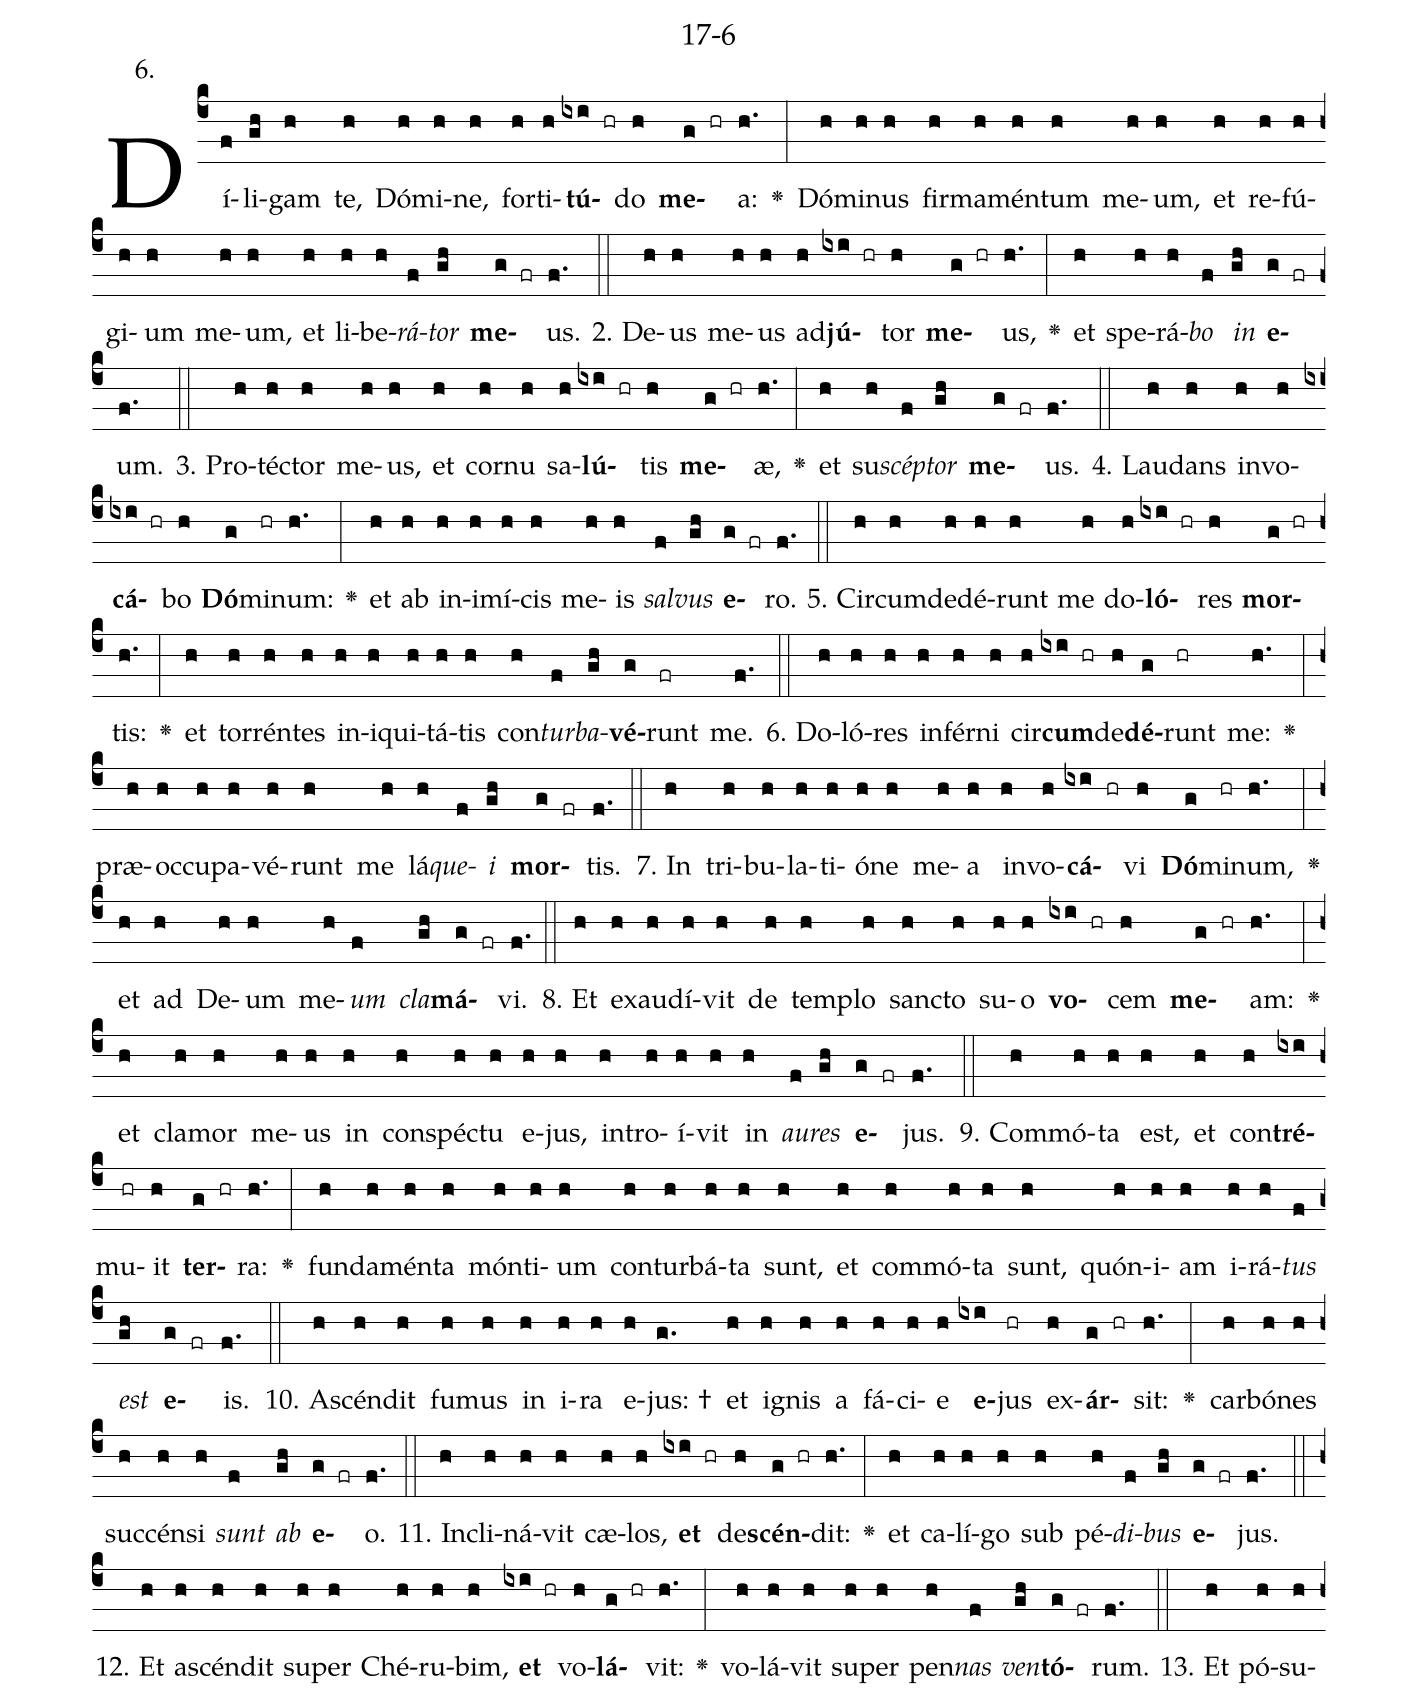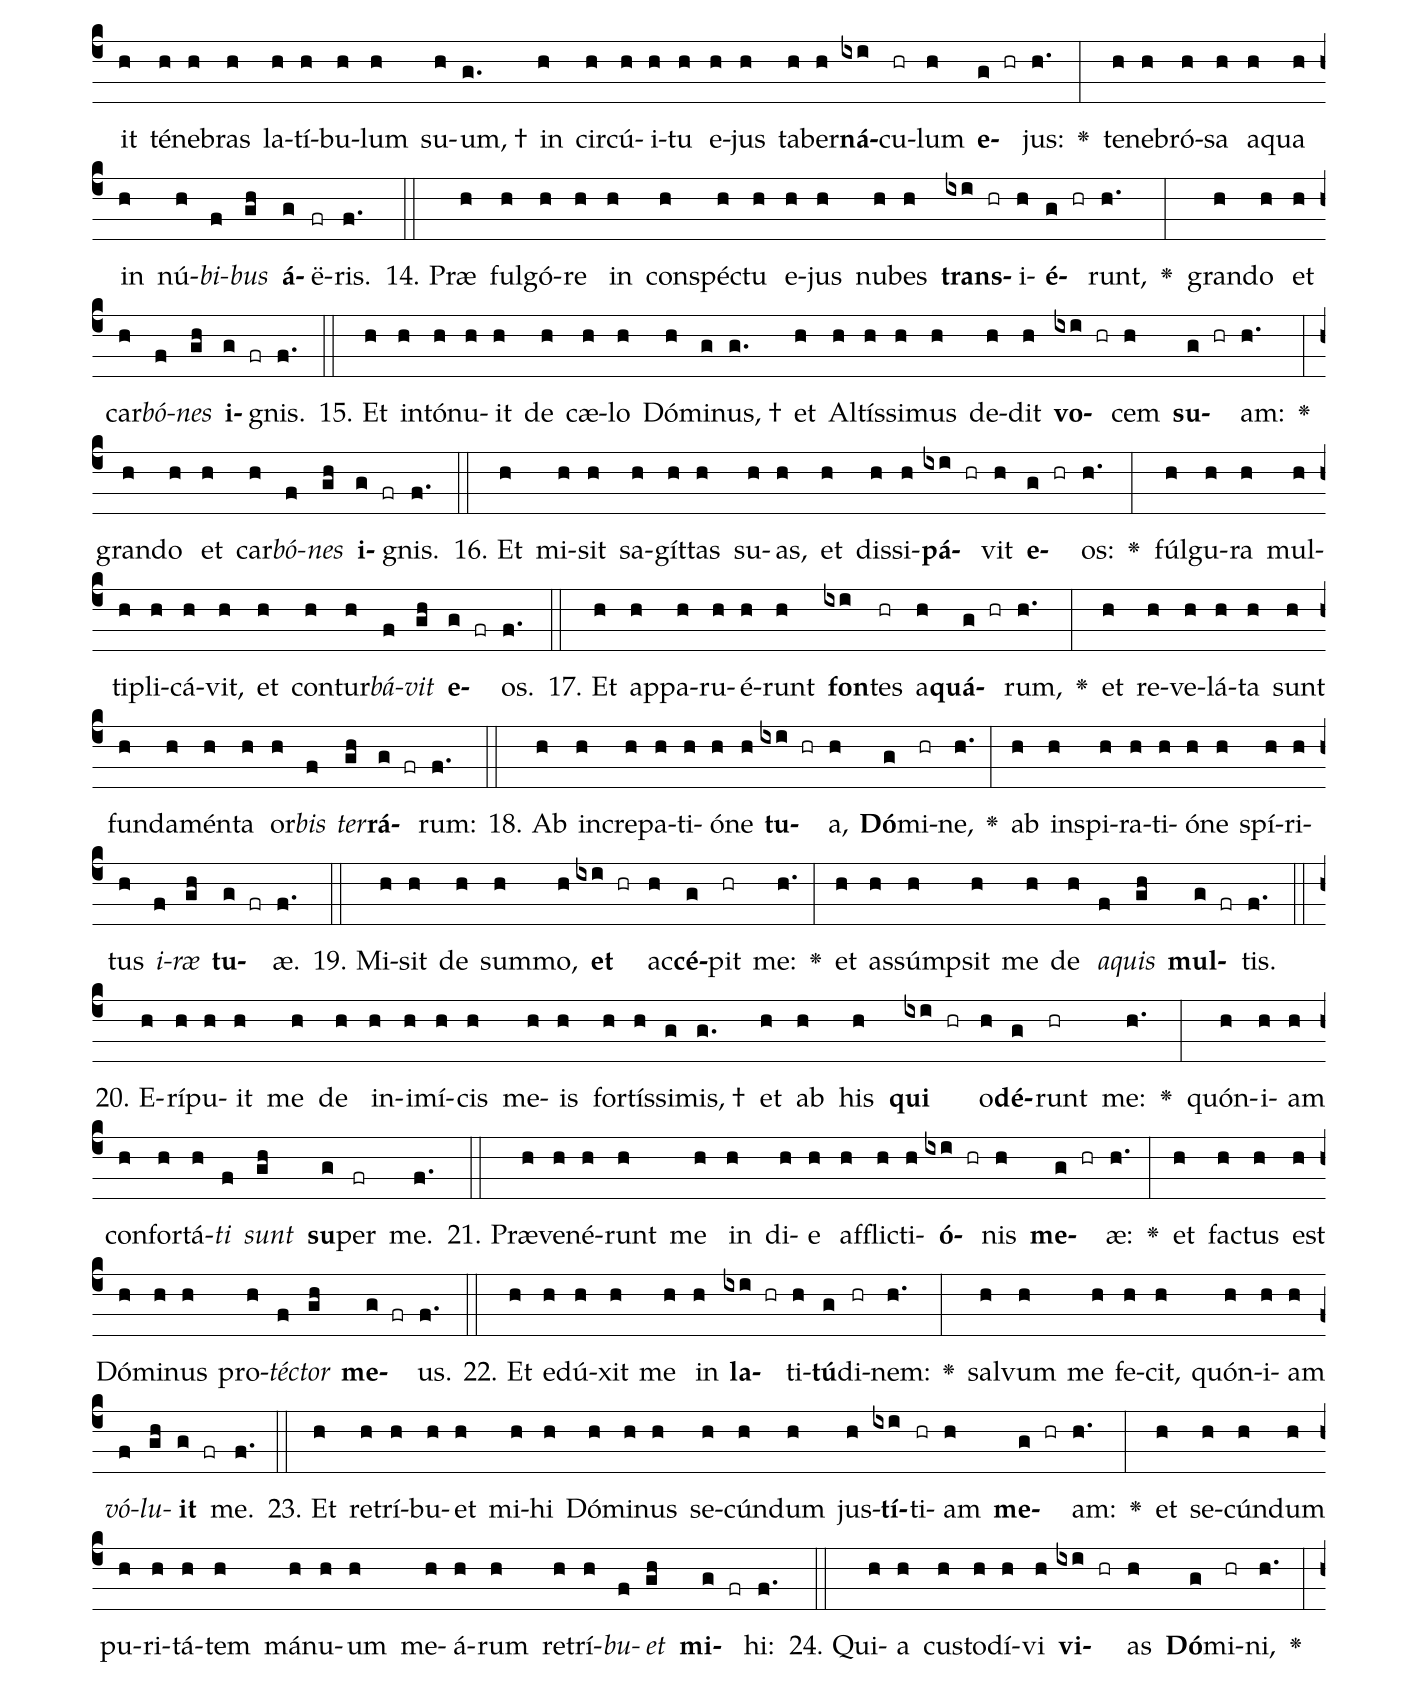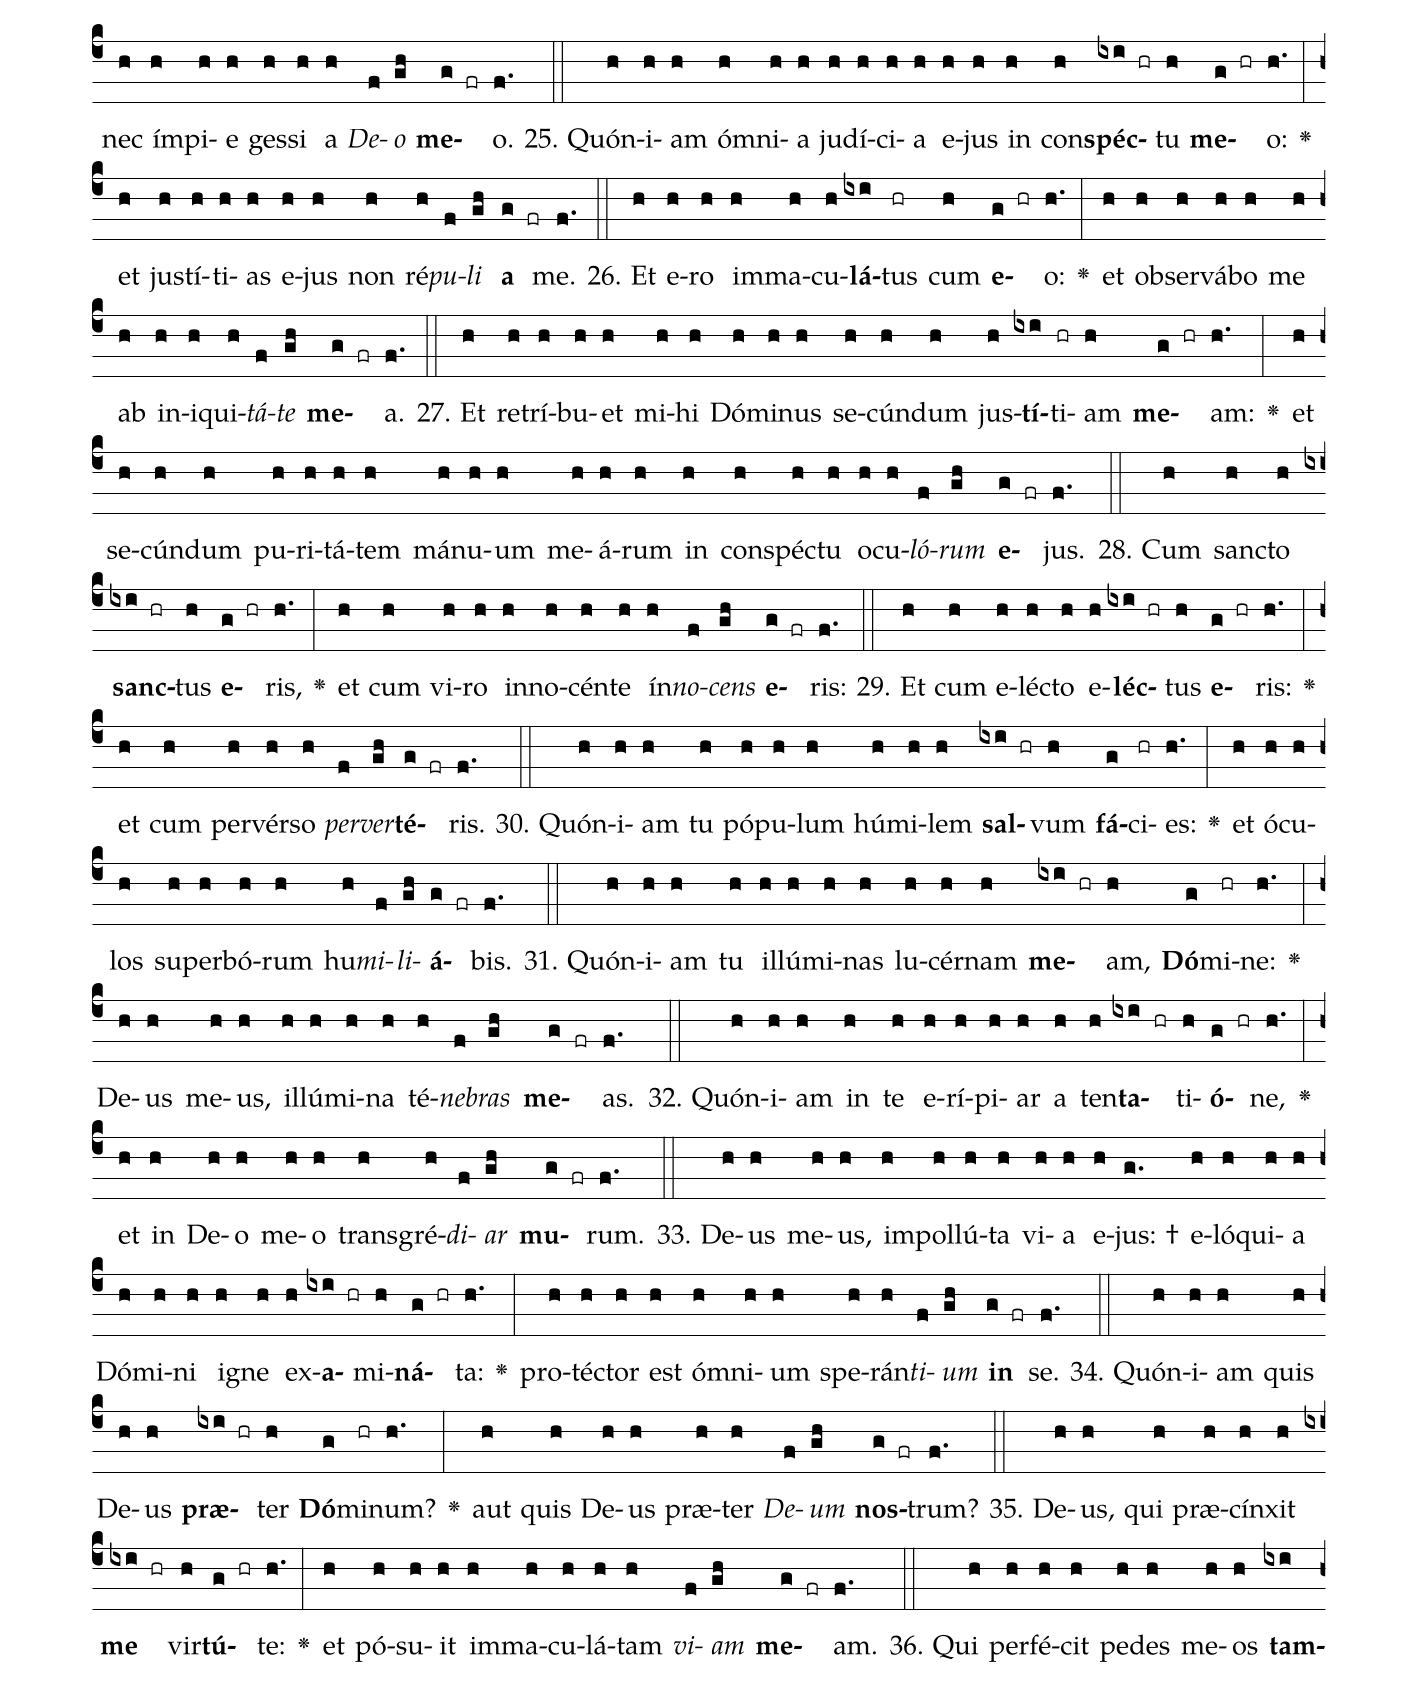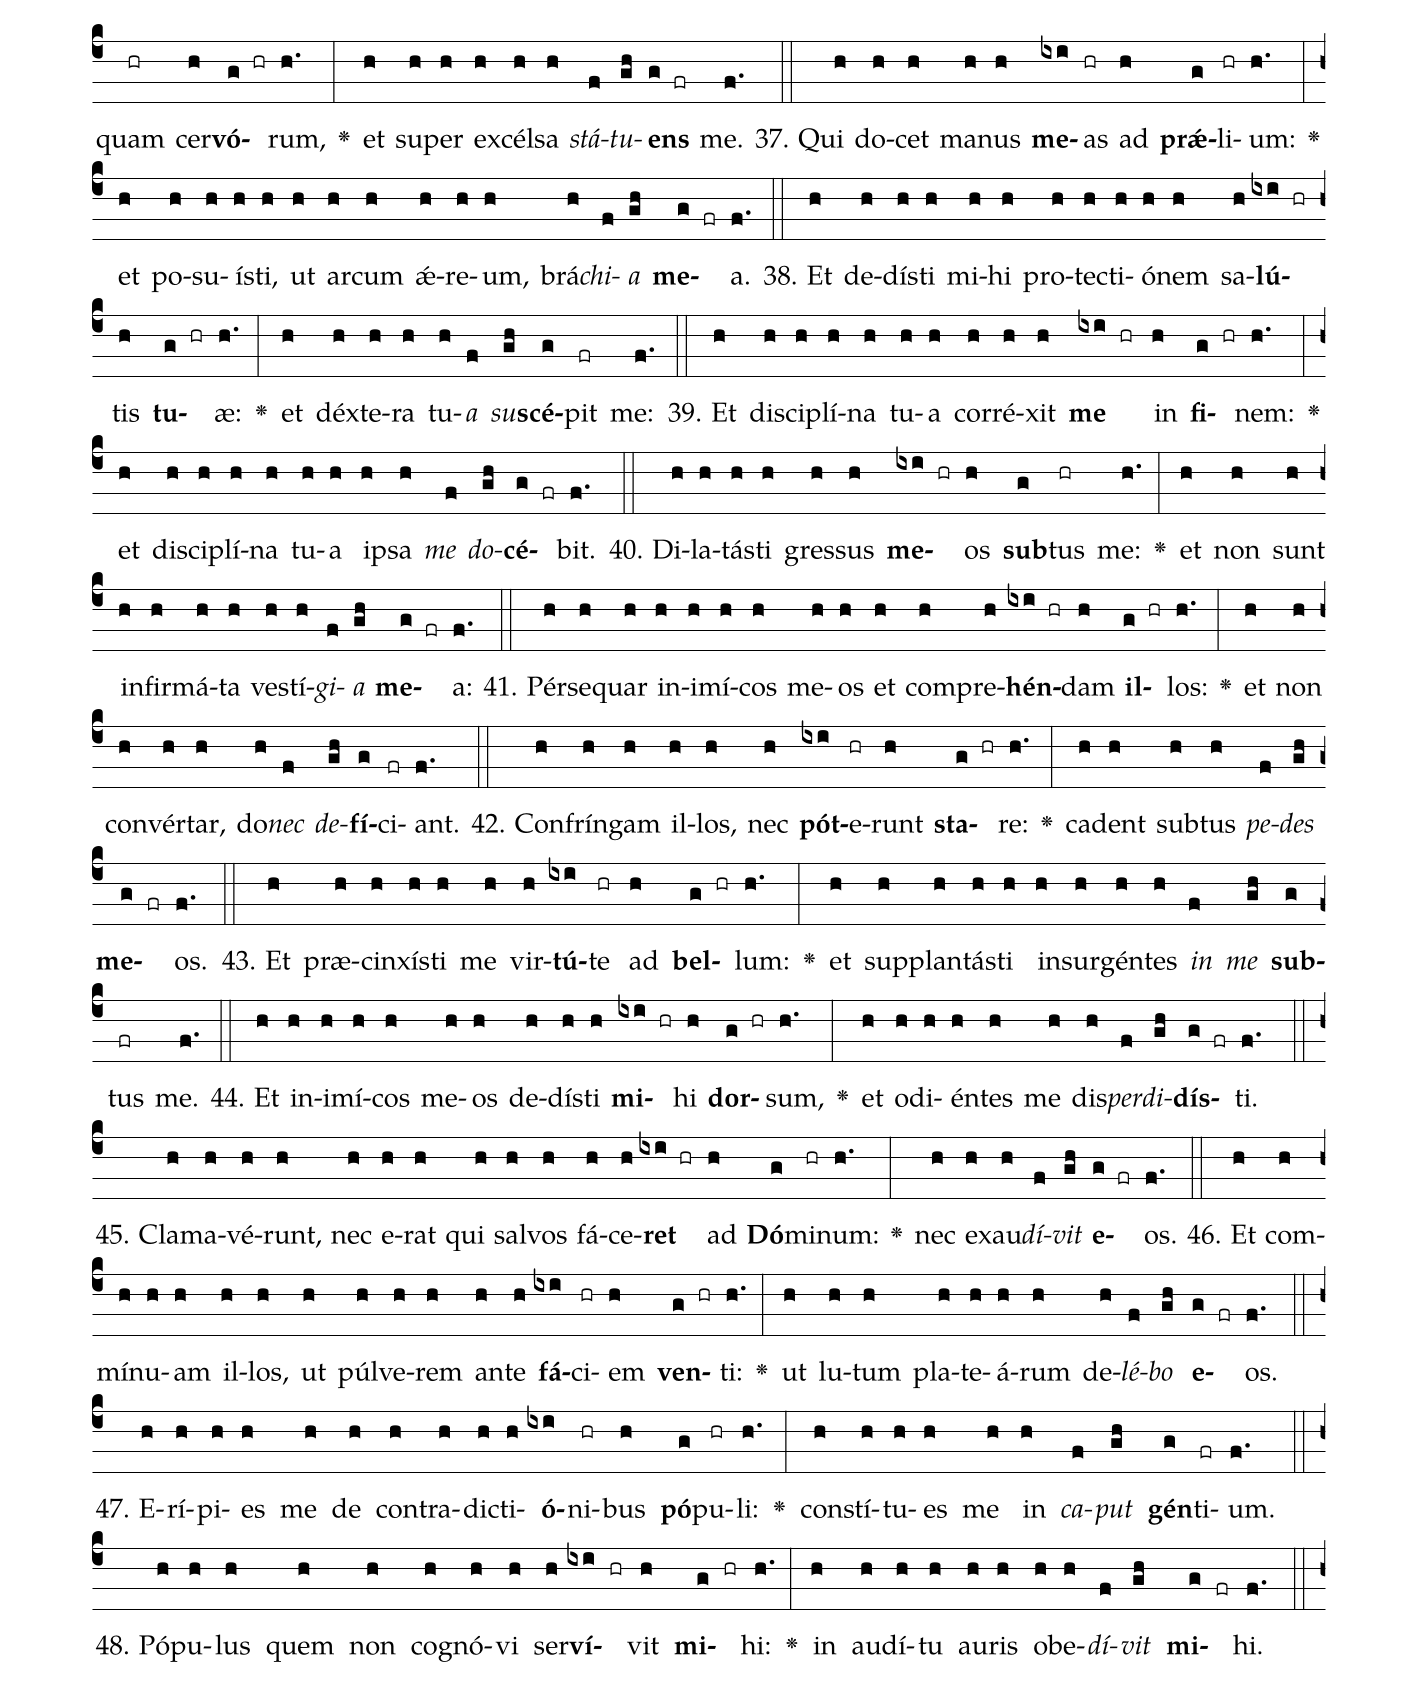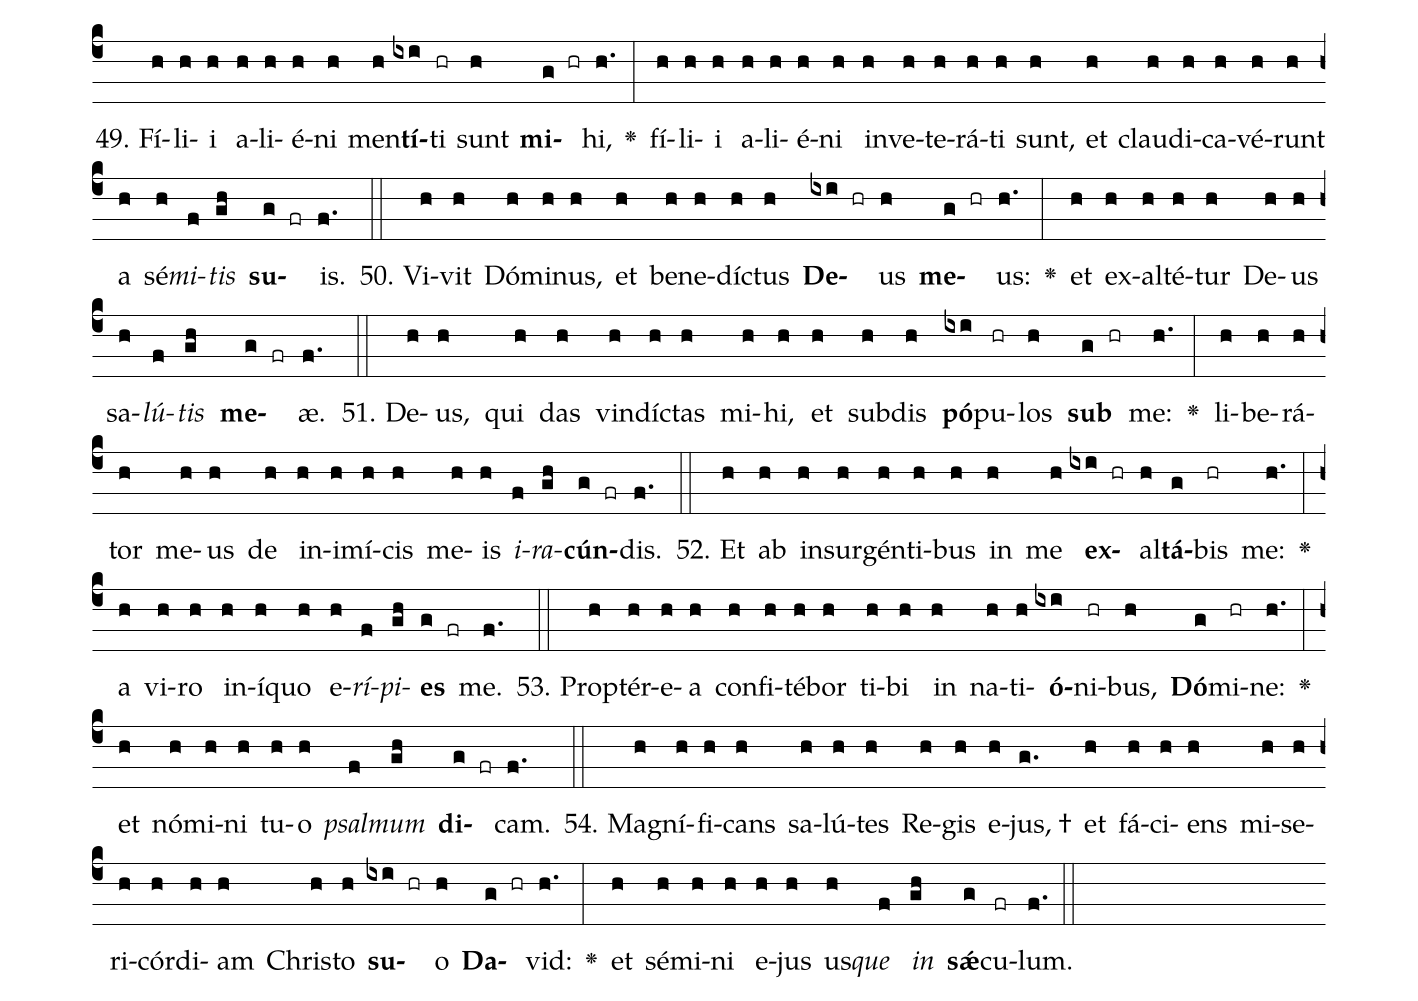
name: 17-6;
annotation: 6.;
%%
(c4)Dí(f)li(gh)gam(h) te,(h) Dó(h)mi(h)ne,(h) for(h)ti(h)<b>tú</b>(ixi hr)do(h) <b>me</b>(g hr)a:(h.) <v>\greheightstar</v>(:) Dó(h)mi(h)nus(h) fir(h)ma(h)mén(h)tum(h) me(h)um,(h) et(h) re(h)fú(h)gi(h)um(h) me(h)um,(h) et(h) li(h)be(h)<i>rá</i>(f)<i>tor</i>(gh) <b>me</b>(g fr)us.(f.) (::)
2. De(h)us(h) me(h)us(h) ad(h)<b>jú</b>(ixi hr)tor(h) <b>me</b>(g hr)us,(h.) <v>\greheightstar</v>(:) et(h) spe(h)rá(h)<i>bo</i>(f) <i>in</i>(gh) <b>e</b>(g fr)um.(f.) (::)
3. Pro(h)téc(h)tor(h) me(h)us,(h) et(h) cor(h)nu(h) sa(h)<b>lú</b>(ixi hr)tis(h) <b>me</b>(g hr)æ,(h.) <v>\greheightstar</v>(:) et(h) su(h)<i>scép</i>(f)<i>tor</i>(gh) <b>me</b>(g fr)us.(f.) (::)
4. Lau(h)dans(h) in(h)vo(h)<b>cá</b>(ixi hr)bo(h) <b>Dó</b>(g)mi(hr)num:(h.) <v>\greheightstar</v>(:) et(h) ab(h) in(h)i(h)mí(h)cis(h) me(h)is(h) <i>sal</i>(f)<i>vus</i>(gh) <b>e</b>(g fr)ro.(f.) (::)
5. Cir(h)cum(h)de(h)dé(h)runt(h) me(h) do(h)<b>ló</b>(ixi hr)res(h) <b>mor</b>(g hr)tis:(h.) <v>\greheightstar</v>(:) et(h) tor(h)rén(h)tes(h) in(h)i(h)qui(h)tá(h)tis(h) con(h)<i>tur</i>(f)<i>ba</i>(gh)<b>vé</b>(g)runt(fr) me.(f.) (::)
6. Do(h)ló(h)res(h) in(h)fér(h)ni(h) cir(h)<b>cum</b>(ixi hr)de(h)<b>dé</b>(g)runt(hr) me:(h.) <v>\greheightstar</v>(:) præ(h)oc(h)cu(h)pa(h)vé(h)runt(h) me(h) lá(h)<i>que</i>(f)<i>i</i>(gh) <b>mor</b>(g fr)tis.(f.) (::)
7. In(h) tri(h)bu(h)la(h)ti(h)ó(h)ne(h) me(h)a(h) in(h)vo(h)<b>cá</b>(ixi hr)vi(h) <b>Dó</b>(g)mi(hr)num,(h.) <v>\greheightstar</v>(:) et(h) ad(h) De(h)um(h) me(h)<i>um</i>(f) <i>cla</i>(gh)<b>má</b>(g fr)vi.(f.) (::)
8. Et(h) ex(h)au(h)dí(h)vit(h) de(h) tem(h)plo(h) sanc(h)to(h) su(h)o(h) <b>vo</b>(ixi hr)cem(h) <b>me</b>(g hr)am:(h.) <v>\greheightstar</v>(:) et(h) cla(h)mor(h) me(h)us(h) in(h) con(h)spéc(h)tu(h) e(h)jus,(h) in(h)tro(h)í(h)vit(h) in(h) <i>au</i>(f)<i>res</i>(gh) <b>e</b>(g fr)jus.(f.) (::)
9. Com(h)mó(h)ta(h) est,(h) et(h) con(h)<b>tré</b>(ixi)mu(hr)it(h) <b>ter</b>(g hr)ra:(h.) <v>\greheightstar</v>(:) fun(h)da(h)mén(h)ta(h) món(h)ti(h)um(h) con(h)tur(h)bá(h)ta(h) sunt,(h) et(h) com(h)mó(h)ta(h) sunt,(h) quón(h)i(h)am(h) i(h)rá(h)<i>tus</i>(f) <i>est</i>(gh) <b>e</b>(g fr)is.(f.) (::)
10. A(h)scén(h)dit(h) fu(h)mus(h) in(h) i(h)ra(h) e(h)jus: †(g.) et(h) i(h)gnis(h) a(h) fá(h)ci(h)e(h) <b>e</b>(ixi)jus(hr) ex(h)<b>ár</b>(g hr)sit:(h.) <v>\greheightstar</v>(:) car(h)bó(h)nes(h) suc(h)cén(h)si(h) <i>sunt</i>(f) <i>ab</i>(gh) <b>e</b>(g fr)o.(f.) (::)
11. In(h)cli(h)ná(h)vit(h) cæ(h)los,(h) <b>et</b>(ixi hr) de(h)<b>scén</b>(g hr)dit:(h.) <v>\greheightstar</v>(:) et(h) ca(h)lí(h)go(h) sub(h) pé(h)<i>di</i>(f)<i>bus</i>(gh) <b>e</b>(g fr)jus.(f.) (::)
12. Et(h) a(h)scén(h)dit(h) su(h)per(h) Ché(h)ru(h)bim,(h) <b>et</b>(ixi hr) vo(h)<b>lá</b>(g hr)vit:(h.) <v>\greheightstar</v>(:) vo(h)lá(h)vit(h) su(h)per(h) pen(h)<i>nas</i>(f) <i>ven</i>(gh)<b>tó</b>(g fr)rum.(f.) (::)
13. Et(h) pó(h)su(h)it(h) té(h)ne(h)bras(h) la(h)tí(h)bu(h)lum(h) su(h)um, †(g.) in(h) cir(h)cú(h)i(h)tu(h) e(h)jus(h) ta(h)ber(h)<b>ná</b>(ixi)cu(hr)lum(h) <b>e</b>(g hr)jus:(h.) <v>\greheightstar</v>(:) te(h)ne(h)bró(h)sa(h) a(h)qua(h) in(h) nú(h)<i>bi</i>(f)<i>bus</i>(gh) <b>á</b>(g)ë(fr)ris.(f.) (::)
14. Præ(h) ful(h)gó(h)re(h) in(h) con(h)spéc(h)tu(h) e(h)jus(h) nu(h)bes(h) <b>trans</b>(ixi hr)i(h)<b>é</b>(g hr)runt,(h.) <v>\greheightstar</v>(:) gran(h)do(h) et(h) car(h)<i>bó</i>(f)<i>nes</i>(gh) <b>i</b>(g fr)gnis.(f.) (::)
15. Et(h) in(h)tó(h)nu(h)it(h) de(h) cæ(h)lo(h) Dó(h)mi(g)nus, †(g.) et(h) Al(h)tís(h)si(h)mus(h) de(h)dit(h) <b>vo</b>(ixi hr)cem(h) <b>su</b>(g hr)am:(h.) <v>\greheightstar</v>(:) gran(h)do(h) et(h) car(h)<i>bó</i>(f)<i>nes</i>(gh) <b>i</b>(g fr)gnis.(f.) (::)
16. Et(h) mi(h)sit(h) sa(h)gít(h)tas(h) su(h)as,(h) et(h) dis(h)si(h)<b>pá</b>(ixi hr)vit(h) <b>e</b>(g hr)os:(h.) <v>\greheightstar</v>(:) fúl(h)gu(h)ra(h) mul(h)ti(h)pli(h)cá(h)vit,(h) et(h) con(h)tur(h)<i>bá</i>(f)<i>vit</i>(gh) <b>e</b>(g fr)os.(f.) (::)
17. Et(h) ap(h)pa(h)ru(h)é(h)runt(h) <b>fon</b>(ixi)tes(hr) a(h)<b>quá</b>(g hr)rum,(h.) <v>\greheightstar</v>(:) et(h) re(h)ve(h)lá(h)ta(h) sunt(h) fun(h)da(h)mén(h)ta(h) or(h)<i>bis</i>(f) <i>ter</i>(gh)<b>rá</b>(g fr)rum:(f.) (::)
18. Ab(h) in(h)cre(h)pa(h)ti(h)ó(h)ne(h) <b>tu</b>(ixi hr)a,(h) <b>Dó</b>(g)mi(hr)ne,(h.) <v>\greheightstar</v>(:) ab(h) in(h)spi(h)ra(h)ti(h)ó(h)ne(h) spí(h)ri(h)tus(h) <i>i</i>(f)<i>ræ</i>(gh) <b>tu</b>(g fr)æ.(f.) (::)
19. Mi(h)sit(h) de(h) sum(h)mo,(h) <b>et</b>(ixi hr) ac(h)<b>cé</b>(g)pit(hr) me:(h.) <v>\greheightstar</v>(:) et(h) as(h)súmp(h)sit(h) me(h) de(h) <i>a</i>(f)<i>quis</i>(gh) <b>mul</b>(g fr)tis.(f.) (::)
20. E(h)rí(h)pu(h)it(h) me(h) de(h) in(h)i(h)mí(h)cis(h) me(h)is(h) for(h)tís(h)si(g)mis, †(g.) et(h) ab(h) his(h) <b>qui</b>(ixi hr) o(h)<b>dé</b>(g)runt(hr) me:(h.) <v>\greheightstar</v>(:) quón(h)i(h)am(h) con(h)for(h)tá(h)<i>ti</i>(f) <i>sunt</i>(gh) <b>su</b>(g)per(fr) me.(f.) (::)
21. Præ(h)ve(h)né(h)runt(h) me(h) in(h) di(h)e(h) af(h)flic(h)ti(h)<b>ó</b>(ixi hr)nis(h) <b>me</b>(g hr)æ:(h.) <v>\greheightstar</v>(:) et(h) fac(h)tus(h) est(h) Dó(h)mi(h)nus(h) pro(h)<i>téc</i>(f)<i>tor</i>(gh) <b>me</b>(g fr)us.(f.) (::)
22. Et(h) e(h)dú(h)xit(h) me(h) in(h) <b>la</b>(ixi hr)ti(h)<b>tú</b>(g)di(hr)nem:(h.) <v>\greheightstar</v>(:) sal(h)vum(h) me(h) fe(h)cit,(h) quón(h)i(h)am(h) <i>vó</i>(f)<i>lu</i>(gh)<b>it</b>(g fr) me.(f.) (::)
23. Et(h) re(h)trí(h)bu(h)et(h) mi(h)hi(h) Dó(h)mi(h)nus(h) se(h)cún(h)dum(h) jus(h)<b>tí</b>(ixi)ti(hr)am(h) <b>me</b>(g hr)am:(h.) <v>\greheightstar</v>(:) et(h) se(h)cún(h)dum(h) pu(h)ri(h)tá(h)tem(h) má(h)nu(h)um(h) me(h)á(h)rum(h) re(h)trí(h)<i>bu</i>(f)<i>et</i>(gh) <b>mi</b>(g fr)hi:(f.) (::)
24. Qui(h)a(h) cus(h)to(h)dí(h)vi(h) <b>vi</b>(ixi hr)as(h) <b>Dó</b>(g)mi(hr)ni,(h.) <v>\greheightstar</v>(:) nec(h) ím(h)pi(h)e(h) ges(h)si(h) a(h) <i>De</i>(f)<i>o</i>(gh) <b>me</b>(g fr)o.(f.) (::)
25. Quón(h)i(h)am(h) óm(h)ni(h)a(h) ju(h)dí(h)ci(h)a(h) e(h)jus(h) in(h) con(h)<b>spéc</b>(ixi hr)tu(h) <b>me</b>(g hr)o:(h.) <v>\greheightstar</v>(:) et(h) jus(h)tí(h)ti(h)as(h) e(h)jus(h) non(h) ré(h)<i>pu</i>(f)<i>li</i>(gh) <b>a</b>(g fr) me.(f.) (::)
26. Et(h) e(h)ro(h) im(h)ma(h)cu(h)<b>lá</b>(ixi)tus(hr) cum(h) <b>e</b>(g hr)o:(h.) <v>\greheightstar</v>(:) et(h) ob(h)ser(h)vá(h)bo(h) me(h) ab(h) in(h)i(h)qui(h)<i>tá</i>(f)<i>te</i>(gh) <b>me</b>(g fr)a.(f.) (::)
27. Et(h) re(h)trí(h)bu(h)et(h) mi(h)hi(h) Dó(h)mi(h)nus(h) se(h)cún(h)dum(h) jus(h)<b>tí</b>(ixi)ti(hr)am(h) <b>me</b>(g hr)am:(h.) <v>\greheightstar</v>(:) et(h) se(h)cún(h)dum(h) pu(h)ri(h)tá(h)tem(h) má(h)nu(h)um(h) me(h)á(h)rum(h) in(h) con(h)spéc(h)tu(h) o(h)cu(h)<i>ló</i>(f)<i>rum</i>(gh) <b>e</b>(g fr)jus.(f.) (::)
28. Cum(h) sanc(h)to(h) <b>sanc</b>(ixi hr)tus(h) <b>e</b>(g hr)ris,(h.) <v>\greheightstar</v>(:) et(h) cum(h) vi(h)ro(h) in(h)no(h)cén(h)te(h) ín(h)<i>no</i>(f)<i>cens</i>(gh) <b>e</b>(g fr)ris:(f.) (::)
29. Et(h) cum(h) e(h)léc(h)to(h) e(h)<b>léc</b>(ixi hr)tus(h) <b>e</b>(g hr)ris:(h.) <v>\greheightstar</v>(:) et(h) cum(h) per(h)vér(h)so(h) <i>per</i>(f)<i>ver</i>(gh)<b>té</b>(g fr)ris.(f.) (::)
30. Quón(h)i(h)am(h) tu(h) pó(h)pu(h)lum(h) hú(h)mi(h)lem(h) <b>sal</b>(ixi hr)vum(h) <b>fá</b>(g)ci(hr)es:(h.) <v>\greheightstar</v>(:) et(h) ó(h)cu(h)los(h) su(h)per(h)bó(h)rum(h) hu(h)<i>mi</i>(f)<i>li</i>(gh)<b>á</b>(g fr)bis.(f.) (::)
31. Quón(h)i(h)am(h) tu(h) il(h)lú(h)mi(h)nas(h) lu(h)cér(h)nam(h) <b>me</b>(ixi hr)am,(h) <b>Dó</b>(g)mi(hr)ne:(h.) <v>\greheightstar</v>(:) De(h)us(h) me(h)us,(h) il(h)lú(h)mi(h)na(h) té(h)<i>ne</i>(f)<i>bras</i>(gh) <b>me</b>(g fr)as.(f.) (::)
32. Quón(h)i(h)am(h) in(h) te(h) e(h)rí(h)pi(h)ar(h) a(h) ten(h)<b>ta</b>(ixi hr)ti(h)<b>ó</b>(g hr)ne,(h.) <v>\greheightstar</v>(:) et(h) in(h) De(h)o(h) me(h)o(h) trans(h)gré(h)<i>di</i>(f)<i>ar</i>(gh) <b>mu</b>(g fr)rum.(f.) (::)
33. De(h)us(h) me(h)us,(h) im(h)pol(h)lú(h)ta(h) vi(h)a(h) e(h)jus: †(g.) e(h)ló(h)qui(h)a(h) Dó(h)mi(h)ni(h) i(h)gne(h) ex(h)<b>a</b>(ixi hr)mi(h)<b>ná</b>(g hr)ta:(h.) <v>\greheightstar</v>(:) pro(h)téc(h)tor(h) est(h) óm(h)ni(h)um(h) spe(h)rán(h)<i>ti</i>(f)<i>um</i>(gh) <b>in</b>(g fr) se.(f.) (::)
34. Quón(h)i(h)am(h) quis(h) De(h)us(h) <b>præ</b>(ixi hr)ter(h) <b>Dó</b>(g)mi(hr)num?(h.) <v>\greheightstar</v>(:) aut(h) quis(h) De(h)us(h) præ(h)ter(h) <i>De</i>(f)<i>um</i>(gh) <b>nos</b>(g fr)trum?(f.) (::)
35. De(h)us,(h) qui(h) præ(h)cín(h)xit(h) <b>me</b>(ixi hr) vir(h)<b>tú</b>(g hr)te:(h.) <v>\greheightstar</v>(:) et(h) pó(h)su(h)it(h) im(h)ma(h)cu(h)lá(h)tam(h) <i>vi</i>(f)<i>am</i>(gh) <b>me</b>(g fr)am.(f.) (::)
36. Qui(h) per(h)fé(h)cit(h) pe(h)des(h) me(h)os(h) <b>tam</b>(ixi)quam(hr) cer(h)<b>vó</b>(g hr)rum,(h.) <v>\greheightstar</v>(:) et(h) su(h)per(h) ex(h)cél(h)sa(h) <i>stá</i>(f)<i>tu</i>(gh)<b>ens</b>(g fr) me.(f.) (::)
37. Qui(h) do(h)cet(h) ma(h)nus(h) <b>me</b>(ixi)as(hr) ad(h) <b>prǽ</b>(g)li(hr)um:(h.) <v>\greheightstar</v>(:) et(h) po(h)su(h)ís(h)ti,(h) ut(h) ar(h)cum(h) ǽ(h)re(h)um,(h) brá(h)<i>chi</i>(f)<i>a</i>(gh) <b>me</b>(g fr)a.(f.) (::)
38. Et(h) de(h)dís(h)ti(h) mi(h)hi(h) pro(h)tec(h)ti(h)ó(h)nem(h) sa(h)<b>lú</b>(ixi hr)tis(h) <b>tu</b>(g hr)æ:(h.) <v>\greheightstar</v>(:) et(h) déx(h)te(h)ra(h) tu(h)<i>a</i>(f) <i>su</i>(gh)<b>scé</b>(g)pit(fr) me:(f.) (::)
39. Et(h) di(h)sci(h)plí(h)na(h) tu(h)a(h) cor(h)ré(h)xit(h) <b>me</b>(ixi hr) in(h) <b>fi</b>(g hr)nem:(h.) <v>\greheightstar</v>(:) et(h) di(h)sci(h)plí(h)na(h) tu(h)a(h) ip(h)sa(h) <i>me</i>(f) <i>do</i>(gh)<b>cé</b>(g fr)bit.(f.) (::)
40. Di(h)la(h)tás(h)ti(h) gres(h)sus(h) <b>me</b>(ixi hr)os(h) <b>sub</b>(g)tus(hr) me:(h.) <v>\greheightstar</v>(:) et(h) non(h) sunt(h) in(h)fir(h)má(h)ta(h) ves(h)tí(h)<i>gi</i>(f)<i>a</i>(gh) <b>me</b>(g fr)a:(f.) (::)
41. Pér(h)se(h)quar(h) in(h)i(h)mí(h)cos(h) me(h)os(h) et(h) com(h)pre(h)<b>hén</b>(ixi hr)dam(h) <b>il</b>(g hr)los:(h.) <v>\greheightstar</v>(:) et(h) non(h) con(h)vér(h)tar,(h) do(h)<i>nec</i>(f) <i>de</i>(gh)<b>fí</b>(g)ci(fr)ant.(f.) (::)
42. Con(h)frín(h)gam(h) il(h)los,(h) nec(h) <b>pót</b>(ixi)e(hr)runt(h) <b>sta</b>(g hr)re:(h.) <v>\greheightstar</v>(:) ca(h)dent(h) sub(h)tus(h) <i>pe</i>(f)<i>des</i>(gh) <b>me</b>(g fr)os.(f.) (::)
43. Et(h) præ(h)cin(h)xís(h)ti(h) me(h) vir(h)<b>tú</b>(ixi)te(hr) ad(h) <b>bel</b>(g hr)lum:(h.) <v>\greheightstar</v>(:) et(h) sup(h)plan(h)tás(h)ti(h) in(h)sur(h)gén(h)tes(h) <i>in</i>(f) <i>me</i>(gh) <b>sub</b>(g)tus(fr) me.(f.) (::)
44. Et(h) in(h)i(h)mí(h)cos(h) me(h)os(h) de(h)dís(h)ti(h) <b>mi</b>(ixi hr)hi(h) <b>dor</b>(g hr)sum,(h.) <v>\greheightstar</v>(:) et(h) o(h)di(h)én(h)tes(h) me(h) dis(h)<i>per</i>(f)<i>di</i>(gh)<b>dís</b>(g fr)ti.(f.) (::)
45. Cla(h)ma(h)vé(h)runt,(h) nec(h) e(h)rat(h) qui(h) sal(h)vos(h) fá(h)ce(h)<b>ret</b>(ixi hr) ad(h) <b>Dó</b>(g)mi(hr)num:(h.) <v>\greheightstar</v>(:) nec(h) ex(h)au(h)<i>dí</i>(f)<i>vit</i>(gh) <b>e</b>(g fr)os.(f.) (::)
46. Et(h) com(h)mí(h)nu(h)am(h) il(h)los,(h) ut(h) púl(h)ve(h)rem(h) an(h)te(h) <b>fá</b>(ixi)ci(hr)em(h) <b>ven</b>(g hr)ti:(h.) <v>\greheightstar</v>(:) ut(h) lu(h)tum(h) pla(h)te(h)á(h)rum(h) de(h)<i>lé</i>(f)<i>bo</i>(gh) <b>e</b>(g fr)os.(f.) (::)
47. E(h)rí(h)pi(h)es(h) me(h) de(h) con(h)tra(h)dic(h)ti(h)<b>ó</b>(ixi)ni(hr)bus(h) <b>pó</b>(g)pu(hr)li:(h.) <v>\greheightstar</v>(:) con(h)stí(h)tu(h)es(h) me(h) in(h) <i>ca</i>(f)<i>put</i>(gh) <b>gén</b>(g)ti(fr)um.(f.) (::)
48. Pó(h)pu(h)lus(h) quem(h) non(h) co(h)gnó(h)vi(h) ser(h)<b>ví</b>(ixi hr)vit(h) <b>mi</b>(g hr)hi:(h.) <v>\greheightstar</v>(:) in(h) au(h)dí(h)tu(h) au(h)ris(h) ob(h)e(h)<i>dí</i>(f)<i>vit</i>(gh) <b>mi</b>(g fr)hi.(f.) (::)
49. Fí(h)li(h)i(h) a(h)li(h)é(h)ni(h) men(h)<b>tí</b>(ixi)ti(hr) sunt(h) <b>mi</b>(g hr)hi,(h.) <v>\greheightstar</v>(:) fí(h)li(h)i(h) a(h)li(h)é(h)ni(h) in(h)ve(h)te(h)rá(h)ti(h) sunt,(h) et(h) clau(h)di(h)ca(h)vé(h)runt(h) a(h) sé(h)<i>mi</i>(f)<i>tis</i>(gh) <b>su</b>(g fr)is.(f.) (::)
50. Vi(h)vit(h) Dó(h)mi(h)nus,(h) et(h) be(h)ne(h)díc(h)tus(h) <b>De</b>(ixi hr)us(h) <b>me</b>(g hr)us:(h.) <v>\greheightstar</v>(:) et(h) ex(h)al(h)té(h)tur(h) De(h)us(h) sa(h)<i>lú</i>(f)<i>tis</i>(gh) <b>me</b>(g fr)æ.(f.) (::)
51. De(h)us,(h) qui(h) das(h) vin(h)díc(h)tas(h) mi(h)hi,(h) et(h) sub(h)dis(h) <b>pó</b>(ixi)pu(hr)los(h) <b>sub</b>(g hr) me:(h.) <v>\greheightstar</v>(:) li(h)be(h)rá(h)tor(h) me(h)us(h) de(h) in(h)i(h)mí(h)cis(h) me(h)is(h) <i>i</i>(f)<i>ra</i>(gh)<b>cún</b>(g fr)dis.(f.) (::)
52. Et(h) ab(h) in(h)sur(h)gén(h)ti(h)bus(h) in(h) me(h) <b>ex</b>(ixi hr)al(h)<b>tá</b>(g)bis(hr) me:(h.) <v>\greheightstar</v>(:) a(h) vi(h)ro(h) in(h)í(h)quo(h) e(h)<i>rí</i>(f)<i>pi</i>(gh)<b>es</b>(g fr) me.(f.) (::)
53. Prop(h)tér(h)e(h)a(h) con(h)fi(h)té(h)bor(h) ti(h)bi(h) in(h) na(h)ti(h)<b>ó</b>(ixi)ni(hr)bus,(h) <b>Dó</b>(g)mi(hr)ne:(h.) <v>\greheightstar</v>(:) et(h) nó(h)mi(h)ni(h) tu(h)o(h) <i>psal</i>(f)<i>mum</i>(gh) <b>di</b>(g fr)cam.(f.) (::)
54. Ma(h)gní(h)fi(h)cans(h) sa(h)lú(h)tes(h) Re(h)gis(h) e(h)jus, †(g.) et(h) fá(h)ci(h)ens(h) mi(h)se(h)ri(h)cór(h)di(h)am(h) Chris(h)to(h) <b>su</b>(ixi hr)o(h) <b>Da</b>(g hr)vid:(h.) <v>\greheightstar</v>(:) et(h) sé(h)mi(h)ni(h) e(h)jus(h) us(h)<i>que</i>(f) <i>in</i>(gh) <b>sǽ</b>(g)cu(fr)lum.(f.) (::)
